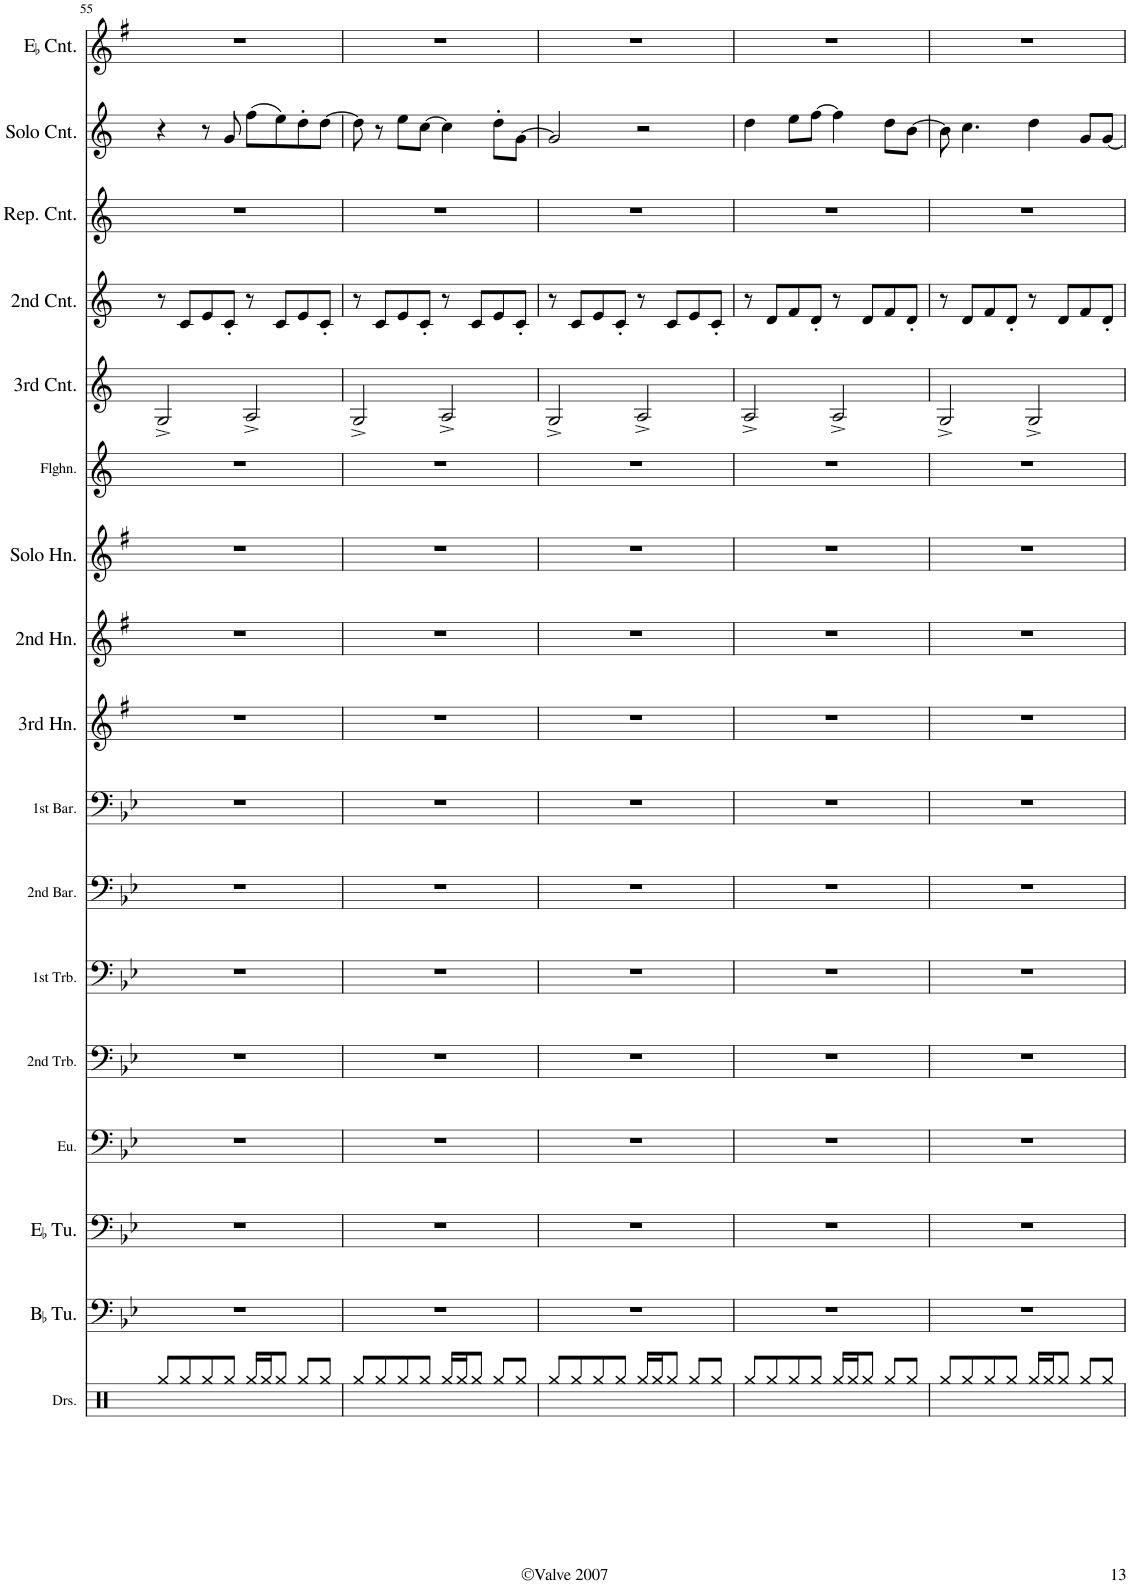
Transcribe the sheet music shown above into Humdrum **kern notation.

**kern	**kern	**kern	**kern	**kern	**kern	**kern	**kern	**kern	**kern	**kern	**kern	**kern	**kern	**kern	**kern	**kern
*part17	*part16	*part15	*part14	*part13	*part12	*part11	*part10	*part9	*part8	*part7	*part6	*part5	*part4	*part3	*part2	*part1
*staff17	*staff16	*staff15	*staff14	*staff13	*staff12	*staff11	*staff10	*staff9	*staff8	*staff7	*staff6	*staff5	*staff4	*staff3	*staff2	*staff1
*I"Drumset	*I"BaccidentalFlat Tuba	*I"EaccidentalFlat Tuba	*I"Euphonium	*I"2nd Trombone	*I"1st Trombone	*I"2nd Baritone	*I"1st Baritone	*I"3rd EaccidentalFlat Alto Horn	*I"2nd EaccidentalFlat Alto Horn	*I"Solo EaccidentalFlat Alto Horn	*I"Flugelhorn	*I"3rd BaccidentalFlat Cornet	*I"2nd BaccidentalFlat Cornet	*I"Repiano BaccidentalFlat Cornet	*I"Solo BaccidentalFlat Cornet	*I"EaccidentalFlat Cornet
*I'Drs.	*I'BaccidentalFlat Tu.	*I'EaccidentalFlat Tu.	*I'Eu.	*I'2nd Trb.	*I'1st Trb.	*I'2nd Bar.	*I'1st Bar.	*I'3rd Hn.	*I'2nd Hn.	*I'Solo Hn.	*I'Flghn.	*I'3rd Cnt.	*I'2nd Cnt.	*I'Rep. Cnt.	*I'Solo Cnt.	*I'EaccidentalFlat Cnt.
!!LO:PB:g=z
*clefX	*clefF4	*clefF4	*clefF4	*clefF4	*clefF4	*clefF4	*clefF4	*clefG2	*clefG2	*clefG2	*clefG2	*clefG2	*clefG2	*clefG2	*clefG2	*clefG2
*	*	*	*	*	*	*Trd4c7	*Trd4c7	*Trd5c9	*Trd5c9	*Trd5c9	*Trd1c2	*Trd1c2	*Trd1c2	*Trd1c2	*Trd1c2	*Trd-2c-3
*k[]	*k[b-e-]	*k[b-e-]	*k[b-e-]	*k[b-e-]	*k[b-e-]	*k[b-e-]	*k[b-e-]	*k[f#]	*k[f#]	*k[f#]	*k[]	*k[]	*k[]	*k[]	*k[]	*k[f#]
*M4/4	*M4/4	*M4/4	*M4/4	*M4/4	*M4/4	*M4/4	*M4/4	*M4/4	*M4/4	*M4/4	*M4/4	*M4/4	*M4/4	*M4/4	*	*M4/4
=55	=55	=55	=55	=55	=55	=55	=55	=55	=55	=55	=55	=55	=55	=55	=55	=55
8Rgg/L	1r	1r	1r	1r	1r	1r	1r	1r	1r	1r	1r	2G^/	8r	1r	4r	1r
8Rgg/	.	.	.	.	.	.	.	.	.	.	.	.	8c/L	.	.	.
8Rgg/	.	.	.	.	.	.	.	.	.	.	.	.	8e/	.	8r	.
8Rgg/J	.	.	.	.	.	.	.	.	.	.	.	.	8c'/J	.	8g/	.
16Rgg/LL	.	.	.	.	.	.	.	.	.	.	.	2A^/	8r	.	(8ff\L	.
16Rgg/J	.	.	.	.	.	.	.	.	.	.	.	.	.	.	.	.
8Rgg/J	.	.	.	.	.	.	.	.	.	.	.	.	8c/L	.	8ee\)	.
8Rgg/L	.	.	.	.	.	.	.	.	.	.	.	.	8e/	.	8dd'\	.
8Rgg/J	.	.	.	.	.	.	.	.	.	.	.	.	8c'/J	.	[8dd\J	.
=56	=56	=56	=56	=56	=56	=56	=56	=56	=56	=56	=56	=56	=56	=56	=56	=56
8Rgg/L	1r	1r	1r	1r	1r	1r	1r	1r	1r	1r	1r	2G^/	8r	1r	8dd\]	1r
8Rgg/	.	.	.	.	.	.	.	.	.	.	.	.	8c/L	.	8r	.
8Rgg/	.	.	.	.	.	.	.	.	.	.	.	.	8e/	.	8ee\L	.
8Rgg/J	.	.	.	.	.	.	.	.	.	.	.	.	8c'/J	.	[8cc\J	.
16Rgg/LL	.	.	.	.	.	.	.	.	.	.	.	2A^/	8r	.	4cc\]	.
16Rgg/J	.	.	.	.	.	.	.	.	.	.	.	.	.	.	.	.
8Rgg/J	.	.	.	.	.	.	.	.	.	.	.	.	8c/L	.	.	.
8Rgg/L	.	.	.	.	.	.	.	.	.	.	.	.	8e/	.	8dd'\L	.
8Rgg/J	.	.	.	.	.	.	.	.	.	.	.	.	8c'/J	.	[8g\J	.
=57	=57	=57	=57	=57	=57	=57	=57	=57	=57	=57	=57	=57	=57	=57	=57	=57
8Rgg/L	1r	1r	1r	1r	1r	1r	1r	1r	1r	1r	1r	2G^/	8r	1r	2g/]	1r
8Rgg/	.	.	.	.	.	.	.	.	.	.	.	.	8c/L	.	.	.
8Rgg/	.	.	.	.	.	.	.	.	.	.	.	.	8e/	.	.	.
8Rgg/J	.	.	.	.	.	.	.	.	.	.	.	.	8c'/J	.	.	.
16Rgg/LL	.	.	.	.	.	.	.	.	.	.	.	2A^/	8r	.	2r	.
16Rgg/J	.	.	.	.	.	.	.	.	.	.	.	.	.	.	.	.
8Rgg/J	.	.	.	.	.	.	.	.	.	.	.	.	8c/L	.	.	.
8Rgg/L	.	.	.	.	.	.	.	.	.	.	.	.	8e/	.	.	.
8Rgg/J	.	.	.	.	.	.	.	.	.	.	.	.	8c'/J	.	.	.
=58	=58	=58	=58	=58	=58	=58	=58	=58	=58	=58	=58	=58	=58	=58	=58	=58
8Rgg/L	1r	1r	1r	1r	1r	1r	1r	1r	1r	1r	1r	2A^/	8r	1r	4dd\	1r
8Rgg/	.	.	.	.	.	.	.	.	.	.	.	.	8d/L	.	.	.
8Rgg/	.	.	.	.	.	.	.	.	.	.	.	.	8f/	.	8ee\L	.
8Rgg/J	.	.	.	.	.	.	.	.	.	.	.	.	8d'/J	.	[8ff\J	.
16Rgg/LL	.	.	.	.	.	.	.	.	.	.	.	2A^/	8r	.	4ff\]	.
16Rgg/J	.	.	.	.	.	.	.	.	.	.	.	.	.	.	.	.
8Rgg/J	.	.	.	.	.	.	.	.	.	.	.	.	8d/L	.	.	.
8Rgg/L	.	.	.	.	.	.	.	.	.	.	.	.	8f/	.	8dd\L	.
8Rgg/J	.	.	.	.	.	.	.	.	.	.	.	.	8d'/J	.	[8b\J	.
=59	=59	=59	=59	=59	=59	=59	=59	=59	=59	=59	=59	=59	=59	=59	=59	=59
8Rgg/L	1r	1r	1r	1r	1r	1r	1r	1r	1r	1r	1r	2G^/	8r	1r	8b\]	1r
8Rgg/	.	.	.	.	.	.	.	.	.	.	.	.	8d/L	.	4.cc\	.
8Rgg/	.	.	.	.	.	.	.	.	.	.	.	.	8f/	.	.	.
8Rgg/J	.	.	.	.	.	.	.	.	.	.	.	.	8d'/J	.	.	.
16Rgg/LL	.	.	.	.	.	.	.	.	.	.	.	2G^/	8r	.	4dd\	.
16Rgg/J	.	.	.	.	.	.	.	.	.	.	.	.	.	.	.	.
8Rgg/J	.	.	.	.	.	.	.	.	.	.	.	.	8d/L	.	.	.
8Rgg/L	.	.	.	.	.	.	.	.	.	.	.	.	8f/	.	8g/L	.
8Rgg/J	.	.	.	.	.	.	.	.	.	.	.	.	8d'/J	.	[8g/J	.
=	=	=	=	=	=	=	=	=	=	=	=	=	=	=	=	=
*-	*-	*-	*-	*-	*-	*-	*-	*-	*-	*-	*-	*-	*-	*-	*-	*-
